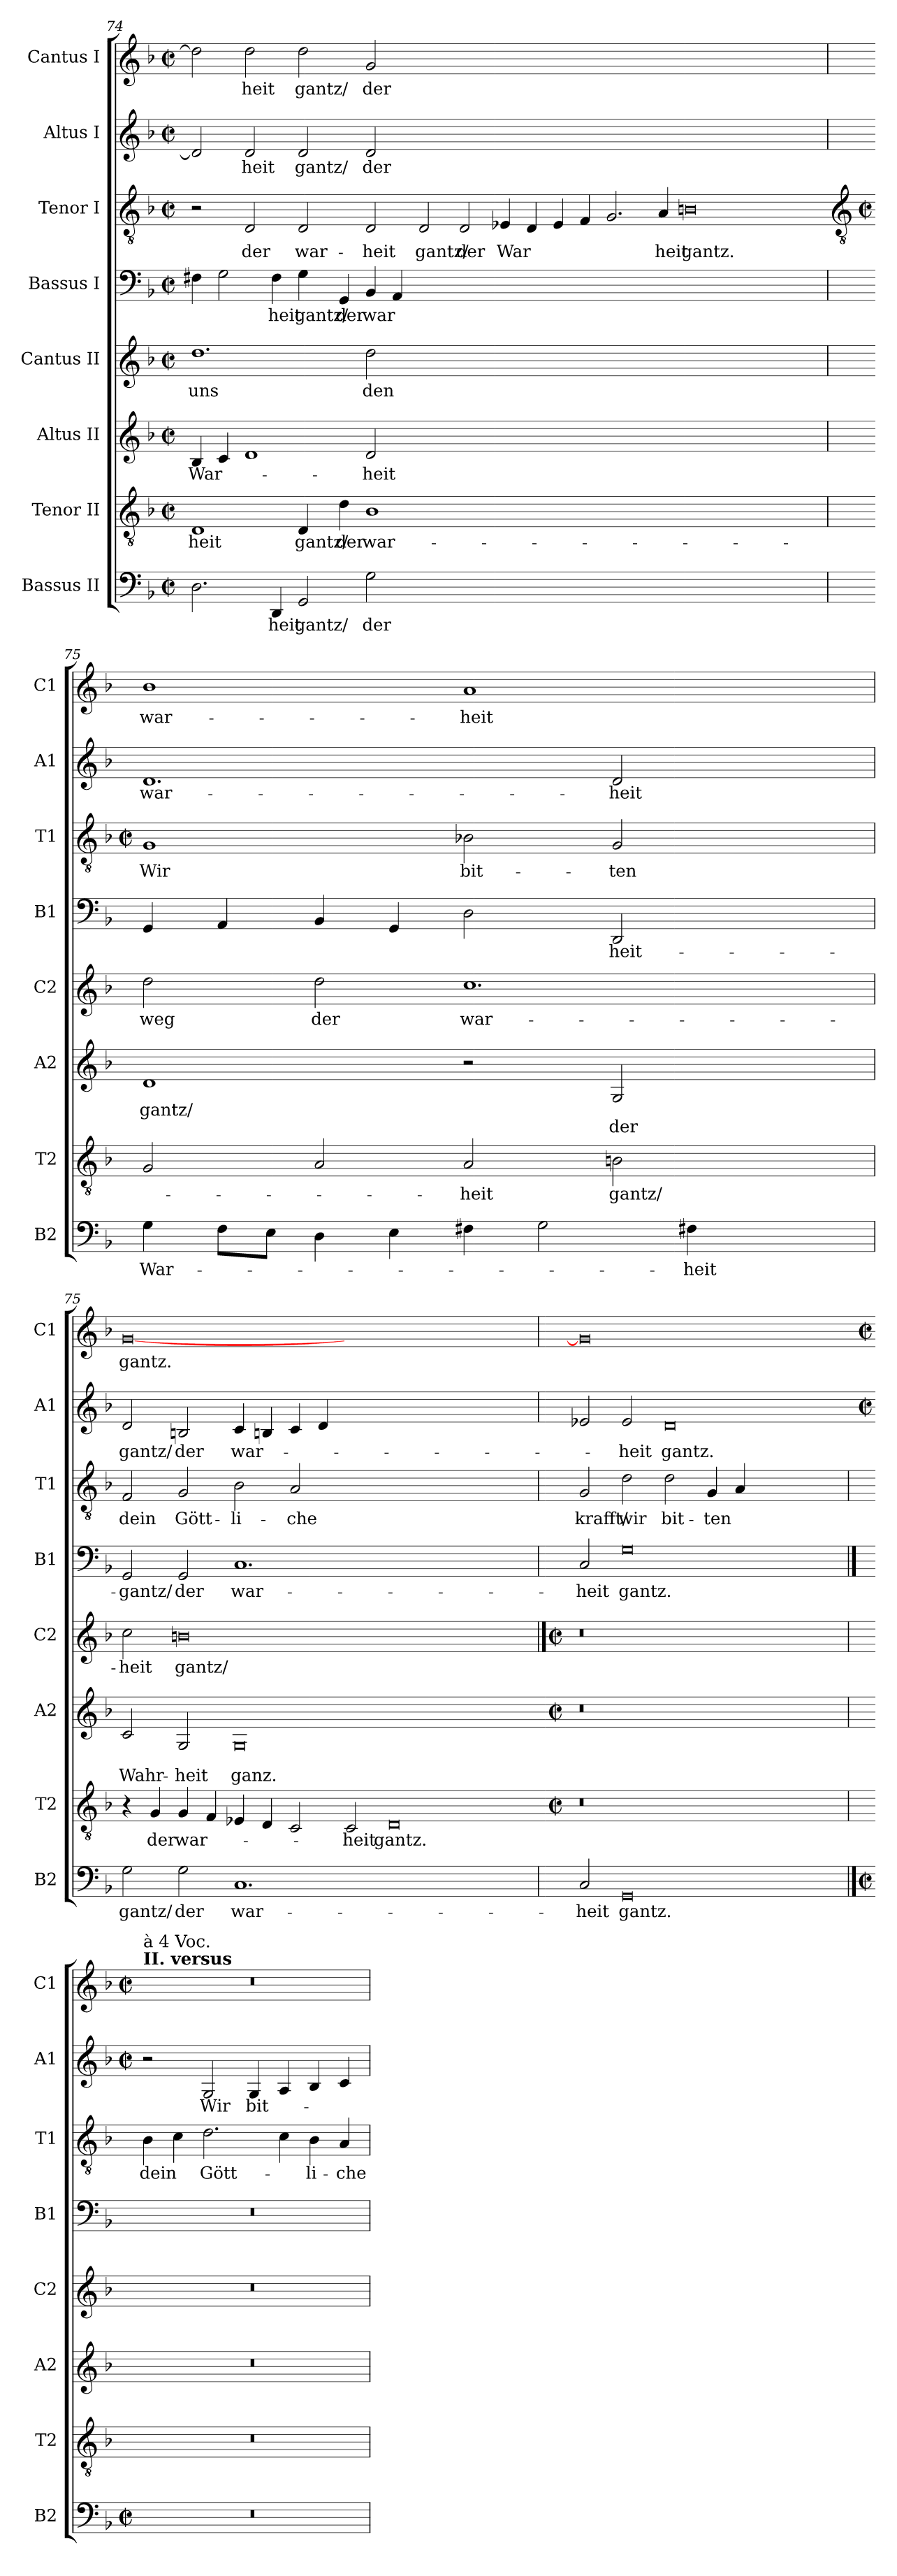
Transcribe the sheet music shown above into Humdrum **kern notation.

**kern	**text	**kern	**text	**kern	**text	**text	**kern	**text	**kern	**text	**kern	**text	**kern	**text	**kern	**text
*part8	*part8	*part7	*part7	*part6	*part6	*part6	*part5	*part5	*part4	*part4	*part3	*part3	*part2	*part2	*part1	*part1
*staff8	*staff8	*staff7	*staff7	*staff6	*staff6	*staff6	*staff5	*staff5	*staff4	*staff4	*staff3	*staff3	*staff2	*staff2	*staff1	*staff1
*I"Bassus II	*	*I"Tenor II	*	*I"Altus II	*	*	*I"Cantus II	*	*I"Bassus I	*	*I"Tenor I	*	*I"Altus I	*	*I"Cantus I	*
*I'B2	*	*I'T2	*	*I'A2	*	*	*I'C2	*	*I'B1	*	*I'T1	*	*I'A1	*	*I'C1	*
!!LO:LB:g=z
*clefF4	*	*clefGv2	*	*clefG2	*	*	*clefG2	*	*clefF4	*	*clefGv2	*	*clefG2	*	*clefG2	*
*k[b-]	*	*k[b-]	*	*k[b-]	*	*	*k[b-]	*	*k[b-]	*	*k[b-]	*	*k[b-]	*	*k[b-]	*
*F:	*	*F:	*	*F:	*	*	*F:	*	*F:	*	*F:	*	*F:	*	*F:	*
*M4/2	*	*M4/2	*	*M4/2	*	*	*M4/2	*	*M4/2	*	*M4/2	*	*M4/2	*	*M4/2	*
*met(c|)	*	*met(c|)	*	*met(c|)	*	*	*met(c|)	*	*met(c|)	*	*met(c|)	*	*met(c|)	*	*met(c|)	*
=74	=74	=74	=74	=74	=74	=74	=74	=74	=74	=74	=74	=74	=74	=74	=74	=74
!	!	!	!LO:LY:b	!	!LO:LY:b	!	!	!LO:LY:b	!	!	!	!	!	!	!	!
2.D	.	1D	-heit	4B-	War-	.	1.dd	uns	4F#X	.	2r	.	2d]	.	2dd]	.
.	.	.	.	4c	.	.	.	.	2G	.	.	.	.	.	.	.
!	!	!	!	!	!	!	!	!	!	!	!	!LO:LY:b	!	!LO:LY:b	!	!LO:LY:b
.	.	.	.	1d	.	.	.	.	.	.	2D	der	2d	-heit	2dd	-heit
!	!LO:LY:b	!	!	!	!	!	!	!	!	!LO:LY:b	!	!	!	!	!	!
4DD	-heit	.	.	.	.	.	.	.	4F#	-heit	.	.	.	.	.	.
!	!LO:LY:b	!	!LO:LY:b	!	!	!	!	!	!	!LO:LY:b	!	!LO:LY:b	!	!LO:LY:b	!	!LO:LY:b
2GG	gantz/	4D	gantz/	.	.	.	.	.	4G	gantz/	2D	war-	2d	gantz/	2dd	gantz/
!	!	!	!LO:LY:b	!	!	!	!	!	!	!LO:LY:b	!	!	!	!	!	!
.	.	4d	der	.	.	.	.	.	4GG	der	.	.	.	.	.	.
!	!LO:LY:b	!	!LO:LY:b	!	!LO:LY:b	!	!	!LO:LY:b	!	!LO:LY:b	!	!LO:LY:b	!	!LO:LY:b	!	!LO:LY:b
2G	der	1B-	war-	2d	-heit	.	2dd	den	4BB-	war	2D	-heit	2d	der	2g	der
.	.	.	.	.	.	.	.	.	4AA	.	.	.	.	.	.	.
!	!	!	!	!	!	!	!	!	!	!	!	!LO:LY:b	!	!	!	!
00ryy	.	.	.	00ryy	.	.	00ryy	.	00ryy	.	2D	gantz/	00ryy	.	00ryy	.
!	!	!	!	!	!	!	!	!	!	!	!	!LO:LY:b	!	!	!	!
.	.	00ryy	.	.	.	.	.	.	.	.	2D	der	.	.	.	.
!	!	!	!	!	!	!	!	!	!	!	!	!LO:LY:b	!	!	!	!
.	.	.	.	.	.	.	.	.	.	.	4E-X	War	.	.	.	.
.	.	.	.	.	.	.	.	.	.	.	4D	.	.	.	.	.
.	.	.	.	.	.	.	.	.	.	.	4E-	.	.	.	.	.
.	.	.	.	.	.	.	.	.	.	.	4F	.	.	.	.	.
.	.	.	.	.	.	.	.	.	.	.	2.G	.	.	.	.	.
!	!	!	!	!	!	!	!	!	!	!	!	!LO:LY:b	!	!	!	!
.	.	.	.	.	.	.	.	.	.	.	4A	heit	.	.	.	.
!	!	!	!	!	!	!	!	!	!	!	!	!LO:LY:b	!	!	!	!
.	.	.	.	.	.	.	.	.	.	.	0Bn	gantz.	.	.	.	.
1ryy	.	.	.	1ryy	.	.	1ryy	.	1ryy	.	.	.	1ryy	.	1ryy	.
.	.	2ryy	.	.	.	.	.	.	.	.	.	.	.	.	.	.
!!LO:LB:g=z
=75A	=75A	=75A	=75A	=75A	=75A	=75A	=75A	=75A	=75A	=75A	=75A-	=75A	=75A	=75A	=75A	=75A
*	*	*	*	*	*	*	*	*	*	*	*clefGv2	*	*	*	*	*
*	*	*	*	*	*	*	*	*	*	*	*M4/2	*	*	*	*	*
*	*	*	*	*	*	*	*	*	*	*	*met(c|)	*	*	*	*	*
!	!LO:LY:b	!	!	!	!LO:LY:b	!	!	!LO:LY:b	!	!	!	!LO:LY:b	!	!LO:LY:b	!	!LO:LY:b
4G	War-	2G	.	1d	gantz/	.	2dd	weg	4GG	.	1G	Wir	1.d	war-	1b-	war-
8FL	.	.	.	.	.	.	.	.	4AA	.	.	.	.	.	.	.
8EJ	.	.	.	.	.	.	.	.	.	.	.	.	.	.	.	.
!	!	!	!	!	!	!	!	!LO:LY:b	!	!	!	!	!	!	!	!
4D	.	2A	.	.	.	.	2dd	der	4BB-	.	.	.	.	.	.	.
4E	.	.	.	.	.	.	.	.	4GG	.	.	.	.	.	.	.
!	!	!	!LO:LY:b	!	!	!	!	!LO:LY:b	!	!	!	!LO:LY:b	!	!	!	!LO:LY:b
4F#X	.	2A	-heit	2r	.	.	1.cc	war-	2D	.	2B-	bit-	.	.	1a	-heit
2G	.	.	.	.	.	.	.	.	.	.	.	.	.	.	.	.
!	!	!	!LO:LY:b	!	!	!LO:LY:b	!	!	!	!LO:LY:b	!	!LO:LY:b	!	!LO:LY:b	!	!
.	.	2Bn	gantz/	2G	.	der	.	.	2DD	heit-	2G	-ten	2d	-heit	.	.
!	!LO:LY:b	!	!	!	!	!	!	!	!	!	!	!	!	!	!	!
4F#X	-heit	.	.	.	.	.	.	.	.	.	.	.	.	.	.	.
2ryy	.	2ryy	.	2ryy	.	.	.	.	2ryy	.	2ryy	.	2ryy	.	2ryy	.
=75B	=75B	=75B	=75B	=75B	=75B	=75B	=75B	=75B	=75B	=75B	=75B	=75B	=75B	=75B	=75B	=75B
!	!LO:LY:b	!	!	!	!	!LO:LY:b	!	!LO:LY:b	!	!LO:LY:b	!	!LO:LY:b	!	!LO:LY:b	!	!LO:LY:b
2G	gantz/	4r	.	2c	.	Wahr-	2cc	-heit	2GG	-gantz/	2F	dein	2d	gantz/	[0g	gantz.
!	!	!	!LO:LY:b	!	!	!	!	!	!	!	!	!	!	!	!	!
.	.	4G	der	.	.	.	.	.	.	.	.	.	.	.	.	.
!	!LO:LY:b	!	!LO:LY:b	!	!	!LO:LY:b	!	!LO:LY:b	!	!LO:LY:b	!	!LO:LY:b	!	!LO:LY:b	!	!
2G	der	4G	war-	2G	.	-heit	0bn	gantz/	2GG	der	2G	Gött-	2Bn	der	.	.
.	.	4F	.	.	.	.	.	.	.	.	.	.	.	.	.	.
!	!LO:LY:b	!	!	!	!	!LO:LY:b	!	!	!	!LO:LY:b	!	!LO:LY:b	!	!LO:LY:b	!	!
1.C	war-	4E-X	.	0G	.	ganz.	.	.	1.C	war-	2B-	-li-	4c	war-	.	.
.	.	4D	.	.	.	.	.	.	.	.	.	.	4Bn	.	.	.
!	!	!	!	!	!	!	!	!	!	!	!	!LO:LY:b	!	!	!	!
.	.	2C	.	.	.	.	.	.	.	.	2A	-che	4c	.	.	.
.	.	.	.	.	.	.	.	.	.	.	.	.	4d	.	.	.
!	!	!	!LO:LY:b	!	!	!	!	!	!	!	!	!	!	!	!	!
.	.	2C	-heit	.	.	.	.	.	.	.	0ryy	.	0ryy	.	0ryy	.
!	!	!	!LO:LY:b	!	!	!	!	!	!	!	!	!	!	!	!	!
0ryy	.	0D	gantz.	.	.	.	0ryy	.	0ryy	.	.	.	.	.	.	.
.	.	.	.	1.ryy	.	.	.	.	.	.	.	.	.	.	.	.
.	.	.	.	.	.	.	.	.	.	.	2ryy	.	2ryy	.	2ryy	.
!!LO:LB:g=z
=75C	=75C	=75C-	=75C	=75C-	=75C	=75C	==75C	=75C	=75C	=75C	=75C	=75C	=75C	=75C	=75C	=75C
*	*	*M4/2	*	*M4/2	*	*	*M4/2	*	*	*	*	*	*	*	*	*
*	*	*met(c|)	*	*met(c|)	*	*	*met(c|)	*	*	*	*	*	*	*	*	*
!	!LO:LY:b	!	!	!	!	!	!	!	!	!LO:LY:b	!	!LO:LY:b	!	!	!	!
2C	-heit	0r	.	0r	.	.	0r	.	2C	-heit	2G	krafft/	2e-X	.	0g]	.
!	!LO:LY:b	!	!	!	!	!	!	!	!	!LO:LY:b	!	!LO:LY:b	!	!LO:LY:b	!	!
0GG	gantz.	.	.	.	.	.	.	.	0G	gantz.	2d	wir	2e-	-heit	.	.
!	!	!	!	!	!	!	!	!	!	!	!	!LO:LY:b	!	!LO:LY:b	!	!
.	.	.	.	.	.	.	.	.	.	.	2d	bit-	0d	gantz.	.	.
!	!	!	!	!	!	!	!	!	!	!	!	!LO:LY:b	!	!	!	!
.	.	.	.	.	.	.	.	.	.	.	4G	-ten	.	.	.	.
.	.	.	.	.	.	.	.	.	.	.	4A	.	.	.	.	.
.	.	1ryy	.	1ryy	.	.	1ryy	.	.	.	1ryy	.	.	.	1ryy	.
2ryy	.	.	.	.	.	.	.	.	2ryy	.	.	.	.	.	.	.
!!LO:LB:g=z
==76	=76-	=76	=76-	=76	=76-	=76-	=76	=76-	==76	=76-	=76	=76-	=76-	=76-	=76-	=76-
*M4/2	*	*	*	*	*	*	*	*	*	*	*	*	*M4/2	*	*M4/2	*
*met(c|)	*	*	*	*	*	*	*	*	*	*	*	*	*met(c|)	*	*met(c|)	*
!	!	!	!	!	!	!	!	!	!	!	!	!	!	!	!LO:TX:a:B:t=II. versus	!
!	!	!	!	!	!	!	!	!	!	!	!	!	!	!	!LO:TX:a:t=à 4 Voc.	!
!	!	!	!	!	!	!	!	!	!	!	!	!LO:LY:b	!	!	!	!
0r	.	0r	.	0r	.	.	0r	.	0r	.	4B-	dein	2r	.	0r	.
.	.	.	.	.	.	.	.	.	.	.	4c	.	.	.	.	.
!	!	!	!	!	!	!	!	!	!	!	!	!LO:LY:b	!	!LO:LY:b	!	!
.	.	.	.	.	.	.	.	.	.	.	2.d	Gött-	2G	Wir	.	.
!	!	!	!	!	!	!	!	!	!	!	!	!	!	!LO:LY:b	!	!
.	.	.	.	.	.	.	.	.	.	.	.	.	4G	bit-	.	.
.	.	.	.	.	.	.	.	.	.	.	4c	.	4A	.	.	.
!	!	!	!	!	!	!	!	!	!	!	!	!LO:LY:b	!	!	!	!
.	.	.	.	.	.	.	.	.	.	.	4B-	-li-	4B-	.	.	.
!	!	!	!	!	!	!	!	!	!	!	!	!LO:LY:b	!	!	!	!
.	.	.	.	.	.	.	.	.	.	.	4A	-che	4c	.	.	.
=	=	=	=	=	=	=	=	=	=	=	=	=	=	=	=	=
*-	*-	*-	*-	*-	*-	*-	*-	*-	*-	*-	*-	*-	*-	*-	*-	*-
